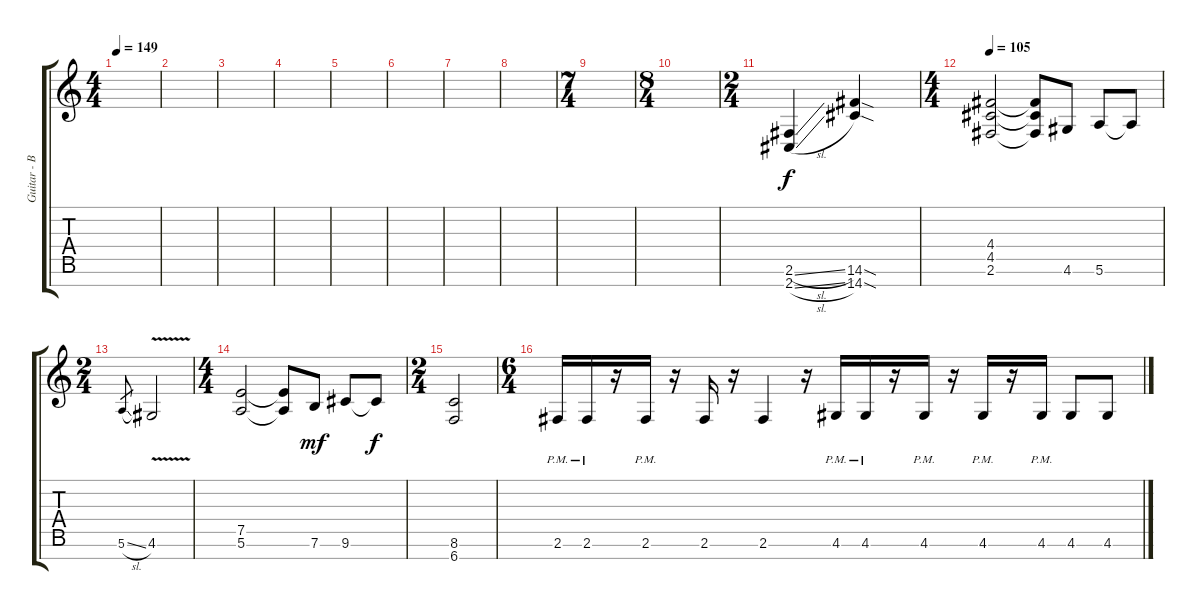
\track ("Guitar - Base" "Guitar - B") {instrument distortionguitar}
\staff {score tabs}
\tuning (E4 B3 G3 D3 A2 E2 B1) {hide}
\ts (4 4)
\tempo 149
\clef g2
\ks c
|
|
|
|
|
|
|
|
\ts (7 4)
|
\ts (8 4)
|
\ts (2 4)
(2.6{sl} 2.7{sl}).4 (14.6{sod} 14.7{sod}).4 |
\ts (4 4)
\tempo 105
(4.4 4.5 2.6).2 (4.4{t} 4.5{t} 2.6{t}).8 4.6.8 5.6.8 5.6{t}.8 |
\ts (2 4)
5.6{sl}.8{gr} 4.6{v}.2 |
\ts (4 4)
(7.5 5.6).2 (7.5{t} 5.6{t}).8 7.6.8{dy mf} 9.6.8 9.6{t}.8{dy f} |
\ts (2 4)
(8.6 6.7).2 |
\ts (6 4)
2.6{pm}.16{volume 14} 2.6{pm}.16 r.16 2.6{pm}.16 r.16 2.6.16 r.16 2.6.4 r.16 4.6{pm}.16 4.6{pm}.16 r.16 4.6{pm}.16 r.16 4.6{pm}.16 r.16 4.6{pm}.16 4.6.8 4.6.8
